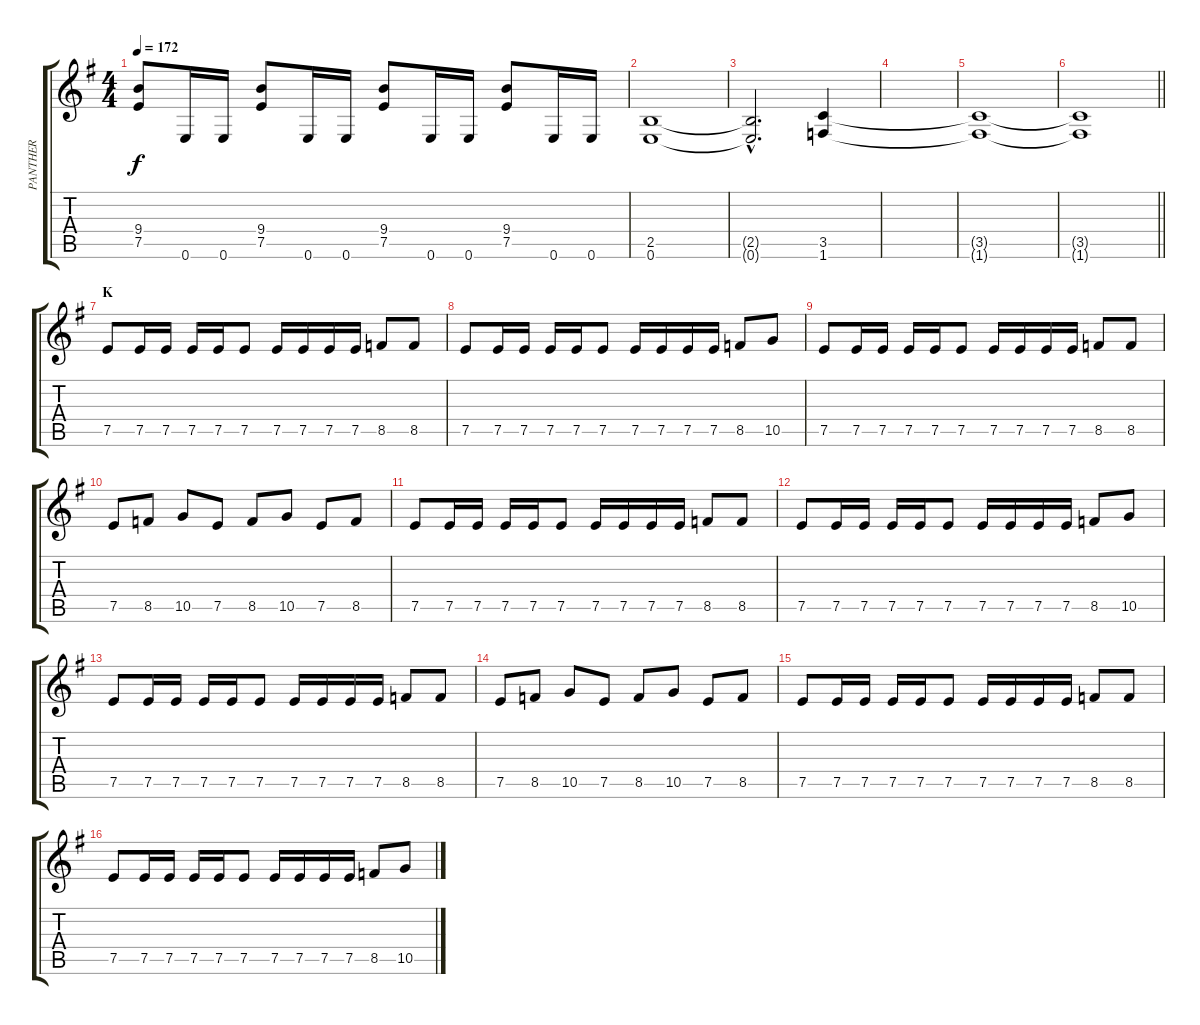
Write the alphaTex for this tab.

\track ("PANTHER" "PANTHER") {instrument overdrivenguitar}
\staff {score tabs}
\tuning (E4 B3 G3 D3 A2 E2) {hide}
\ts (4 4)
\tempo 172
\clef g2
\ks g
(9.4 7.5).8{dy f} 0.6.16 0.6.16 (9.4 7.5).8 0.6.16 0.6.16 (9.4 7.5).8 0.6.16 0.6.16 (9.4 7.5).8 0.6.16 0.6.16 |
(2.5 0.6).1 |
(2.5{hac t} 0.6{hac t}).2{d} (3.5 1.6).4 |
|
(3.5{t} 1.6{t}).1 |
\barLineRight lightlight
(3.5{t} 1.6{t}).1 |
\section ("" "K")
7.5.8 7.5.16 7.5.16 7.5.16 7.5.16 7.5.8 7.5.16 7.5.16 7.5.16 7.5.16 8.5.8 8.5.8 |
7.5.8 7.5.16 7.5.16 7.5.16 7.5.16 7.5.8 7.5.16 7.5.16 7.5.16 7.5.16 8.5.8 10.5.8 |
7.5.8 7.5.16 7.5.16 7.5.16 7.5.16 7.5.8 7.5.16 7.5.16 7.5.16 7.5.16 8.5.8 8.5.8 |
7.5.8 8.5.8 10.5.8 7.5.8 8.5.8 10.5.8 7.5.8 8.5.8 |
7.5.8 7.5.16 7.5.16 7.5.16 7.5.16 7.5.8 7.5.16 7.5.16 7.5.16 7.5.16 8.5.8 8.5.8 |
7.5.8 7.5.16 7.5.16 7.5.16 7.5.16 7.5.8 7.5.16 7.5.16 7.5.16 7.5.16 8.5.8 10.5.8 |
7.5.8 7.5.16 7.5.16 7.5.16 7.5.16 7.5.8 7.5.16 7.5.16 7.5.16 7.5.16 8.5.8 8.5.8 |
7.5.8 8.5.8 10.5.8 7.5.8 8.5.8 10.5.8 7.5.8 8.5.8 |
7.5.8 7.5.16 7.5.16 7.5.16 7.5.16 7.5.8 7.5.16 7.5.16 7.5.16 7.5.16 8.5.8 8.5.8 |
7.5.8 7.5.16 7.5.16 7.5.16 7.5.16 7.5.8 7.5.16 7.5.16 7.5.16 7.5.16 8.5.8 10.5.8
